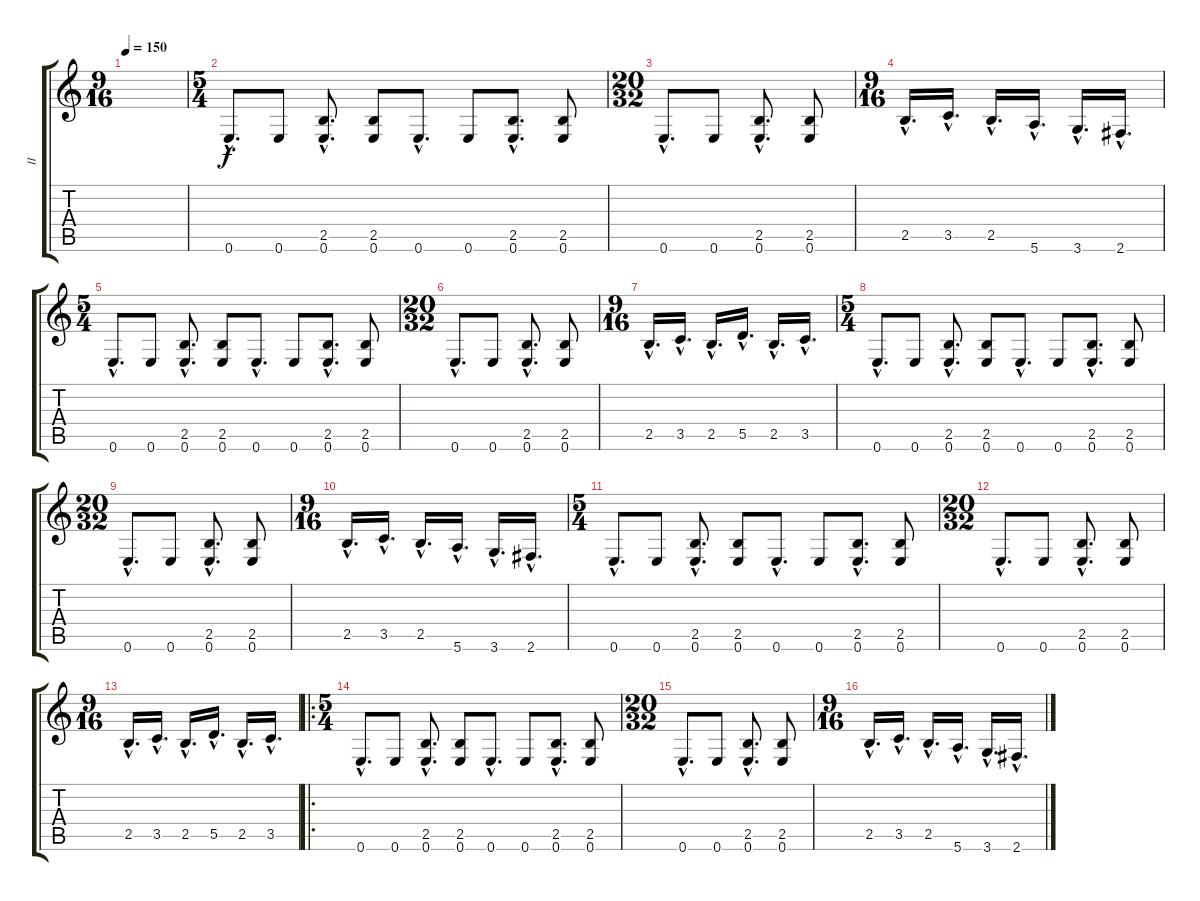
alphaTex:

\track ("II" "II") {instrument distortionguitar}
\staff {score tabs}
\tuning (E4 B3 G3 D3 A2 E2) {hide}
\ts (9 16)
\tempo 150
\clef g2
\ks c
|
\ts (5 4)
0.6{hac}.8{d} 0.6.8 (2.5{hac} 0.6{hac}).8{d} (2.5 0.6).8 0.6{hac}.8{d} 0.6.8 (2.5{hac} 0.6{hac}).8{d} (2.5 0.6).8 |
\ts (20 32)
0.6{hac}.8{d} 0.6.8 (2.5{hac} 0.6{hac}).8{d} (2.5 0.6).8 |
\ts (9 16)
2.5{hac}.16{d} 3.5{hac}.16{d} 2.5{hac}.16{d} 5.6{hac}.16{d} 3.6{hac}.16{d} 2.6{hac}.16{d} |
\ts (5 4)
0.6{hac}.8{d} 0.6.8 (2.5{hac} 0.6{hac}).8{d} (2.5 0.6).8 0.6{hac}.8{d} 0.6.8 (2.5{hac} 0.6{hac}).8{d} (2.5 0.6).8 |
\ts (20 32)
0.6{hac}.8{d} 0.6.8 (2.5{hac} 0.6{hac}).8{d} (2.5 0.6).8 |
\ts (9 16)
2.5{hac}.16{d} 3.5{hac}.16{d} 2.5{hac}.16{d} 5.5{hac}.16{d} 2.5{hac}.16{d} 3.5{hac}.16{d} |
\ts (5 4)
0.6{hac}.8{d} 0.6.8 (2.5{hac} 0.6{hac}).8{d} (2.5 0.6).8 0.6{hac}.8{d} 0.6.8 (2.5{hac} 0.6{hac}).8{d} (2.5 0.6).8 |
\ts (20 32)
0.6{hac}.8{d} 0.6.8 (2.5{hac} 0.6{hac}).8{d} (2.5 0.6).8 |
\ts (9 16)
2.5{hac}.16{d} 3.5{hac}.16{d} 2.5{hac}.16{d} 5.6{hac}.16{d} 3.6{hac}.16{d} 2.6{hac}.16{d} |
\ts (5 4)
0.6{hac}.8{d} 0.6.8 (2.5{hac} 0.6{hac}).8{d} (2.5 0.6).8 0.6{hac}.8{d} 0.6.8 (2.5{hac} 0.6{hac}).8{d} (2.5 0.6).8 |
\ts (20 32)
0.6{hac}.8{d} 0.6.8 (2.5{hac} 0.6{hac}).8{d} (2.5 0.6).8 |
\ts (9 16)
2.5{hac}.16{d} 3.5{hac}.16{d} 2.5{hac}.16{d} 5.5{hac}.16{d} 2.5{hac}.16{d} 3.5{hac}.16{d} |
\ro
\ts (5 4)
0.6{hac}.8{d} 0.6.8 (2.5{hac} 0.6{hac}).8{d} (2.5 0.6).8 0.6{hac}.8{d} 0.6.8 (2.5{hac} 0.6{hac}).8{d} (2.5 0.6).8 |
\ts (20 32)
0.6{hac}.8{d} 0.6.8 (2.5{hac} 0.6{hac}).8{d} (2.5 0.6).8 |
\ts (9 16)
2.5{hac}.16{d} 3.5{hac}.16{d} 2.5{hac}.16{d} 5.6{hac}.16{d} 3.6{hac}.16{d} 2.6{hac}.16{d}
